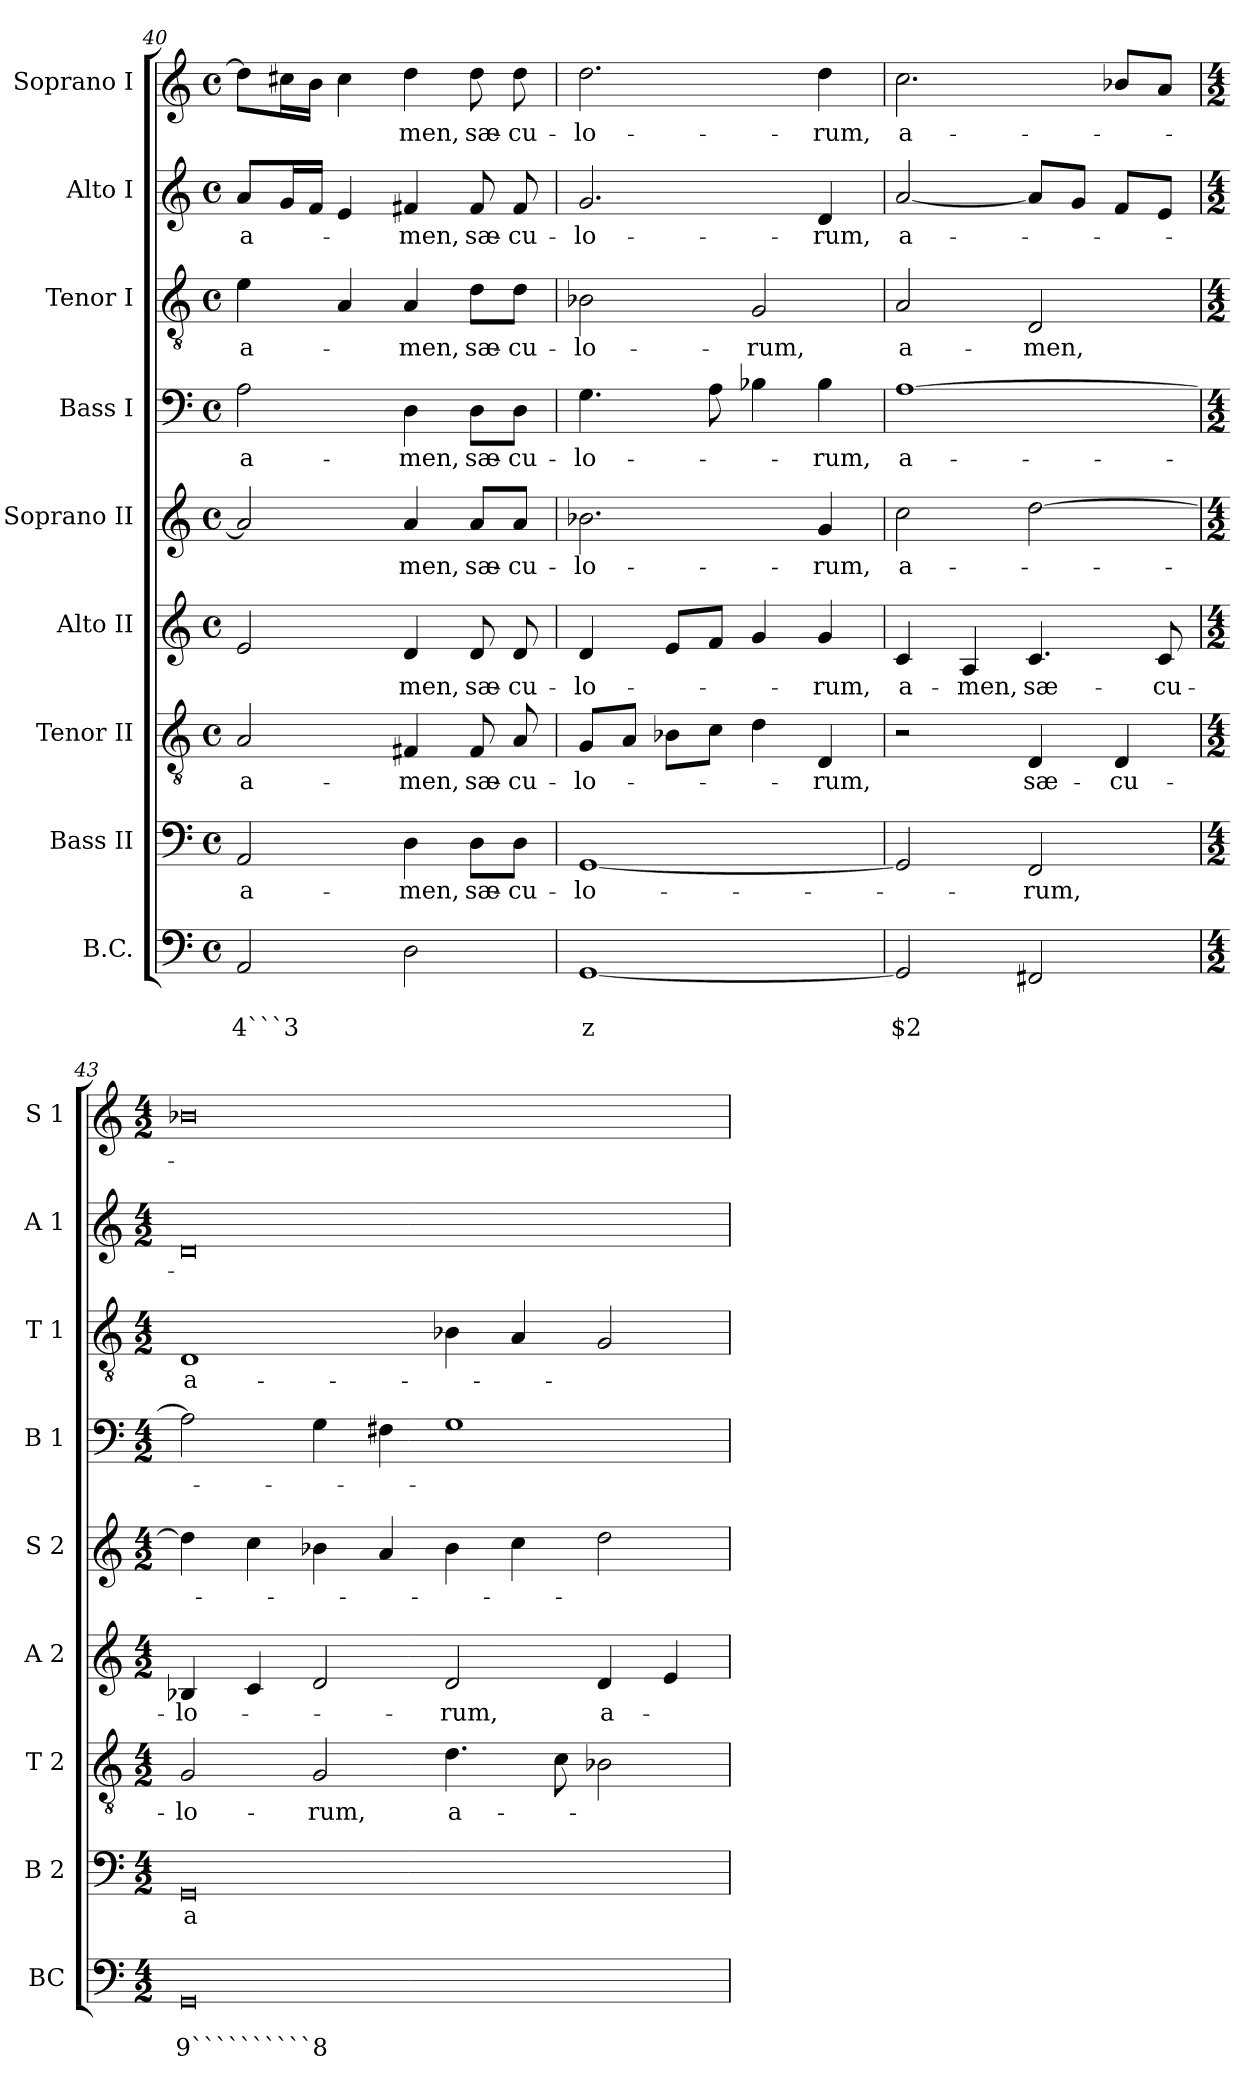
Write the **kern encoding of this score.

**kern	**text	**text	**kern	**text	**kern	**text	**kern	**text	**kern	**text	**kern	**text	**kern	**text	**kern	**text	**kern	**text
*part9	*part9	*part9	*part8	*part8	*part7	*part7	*part6	*part6	*part5	*part5	*part4	*part4	*part3	*part3	*part2	*part2	*part1	*part1
*staff9	*staff9	*staff9	*staff8	*staff8	*staff7	*staff7	*staff6	*staff6	*staff5	*staff5	*staff4	*staff4	*staff3	*staff3	*staff2	*staff2	*staff1	*staff1
*I"B.C.	*	*	*I"Bass II	*	*I"Tenor II	*	*I"Alto II	*	*I"Soprano II	*	*I"Bass I	*	*I"Tenor I	*	*I"Alto I	*	*I"Soprano I	*
*I'BC	*	*	*I'B 2	*	*I'T 2	*	*I'A 2	*	*I'S 2	*	*I'B 1	*	*I'T 1	*	*I'A 1	*	*I'S 1	*
*clefF4	*	*	*clefF4	*	*clefGv2	*	*clefG2	*	*clefG2	*	*clefF4	*	*clefGv2	*	*clefG2	*	*clefG2	*
*k[]	*	*	*k[]	*	*k[]	*	*k[]	*	*k[]	*	*k[]	*	*k[]	*	*k[]	*	*k[]	*
*C:	*	*	*C:	*	*C:	*	*C:	*	*C:	*	*C:	*	*C:	*	*C:	*	*C:	*
*M4/4	*	*	*M4/4	*	*M4/4	*	*M4/4	*	*M4/4	*	*M4/4	*	*M4/4	*	*M4/4	*	*M4/4	*
*met(c)	*	*	*met(c)	*	*met(c)	*	*met(c)	*	*met(c)	*	*met(c)	*	*met(c)	*	*met(c)	*	*met(c)	*
=40	=40	=40	=40	=40	=40	=40	=40	=40	=40	=40	=40	=40	=40	=40	=40	=40	=40	=40
!	!	!LO:LY:b	!	!LO:LY:b	!	!LO:LY:b	!	!	!	!	!	!LO:LY:b	!	!LO:LY:b	!	!LO:LY:b	!	!
2AA/	.	4```3	2AA/	a-	2A/	a-	2e/	.	2a/]	.	2A\	a-	4e\	a-	8a/L	a-	8dd\L]	.
.	.	.	.	.	.	.	.	.	.	.	.	.	.	.	16g/L	.	16cc#X\L	.
.	.	.	.	.	.	.	.	.	.	.	.	.	.	.	16f/JJ	.	16b\JJ	.
.	.	.	.	.	.	.	.	.	.	.	.	.	4A/	.	4e/	.	4cc#\	.
!	!	!	!	!LO:LY:b	!	!LO:LY:b	!	!LO:LY:b	!	!LO:LY:b	!	!LO:LY:b	!	!LO:LY:b	!	!LO:LY:b	!	!LO:LY:b
2D\	.	.	4D\	-men,	4F#X/	-men,	4d/	-men,	4a/	-men,	4D\	-men,	4A/	-men,	4f#X/	-men,	4dd\	-men,
!	!	!	!	!LO:LY:b	!	!LO:LY:b	!	!LO:LY:b	!	!LO:LY:b	!	!LO:LY:b	!	!LO:LY:b	!	!LO:LY:b	!	!LO:LY:b
.	.	.	8D\L	sæ-	8F#/	sæ-	8d/	sæ-	8a/L	sæ-	8D\L	sæ-	8d\L	sæ-	8f#/	sæ-	8dd\	sæ-
!	!	!	!	!LO:LY:b	!	!LO:LY:b	!	!LO:LY:b	!	!LO:LY:b	!	!LO:LY:b	!	!LO:LY:b	!	!LO:LY:b	!	!LO:LY:b
.	.	.	8D\J	-cu-	8A/	-cu-	8d/	-cu-	8a/J	-cu-	8D\J	-cu-	8d\J	-cu-	8f#/	-cu-	8dd\	-cu-
!!LO:PB:g=z
=41	=41	=41	=41	=41	=41	=41	=41	=41	=41	=41	=41	=41	=41	=41	=41	=41	=41	=41
!	!	!LO:LY:b	!	!LO:LY:b	!	!LO:LY:b	!	!LO:LY:b	!	!LO:LY:b	!	!LO:LY:b	!	!LO:LY:b	!	!LO:LY:b	!	!LO:LY:b
[1GG	.	z	[1GG	-lo-	8G/L	-lo-	4d/	-lo-	2.b-X\	-lo-	4.G\	-lo-	2B-X\	-lo-	2.g/	-lo-	2.dd\	-lo-
.	.	.	.	.	8A/J	.	.	.	.	.	.	.	.	.	.	.	.	.
.	.	.	.	.	8B-X\L	.	8e/L	.	.	.	.	.	.	.	.	.	.	.
.	.	.	.	.	8c\J	.	8f/J	.	.	.	8A\	.	.	.	.	.	.	.
!	!	!	!	!	!	!	!	!	!	!	!	!	!	!LO:LY:b	!	!	!	!
.	.	.	.	.	4d\	.	4g/	.	.	.	4B-X\	.	2G/	-rum,	.	.	.	.
!	!	!	!	!	!	!LO:LY:b	!	!LO:LY:b	!	!LO:LY:b	!	!LO:LY:b	!	!	!	!LO:LY:b	!	!LO:LY:b
.	.	.	.	.	4D/	-rum,	4g/	-rum,	4g/	-rum,	4B-\	-rum,	.	.	4d/	-rum,	4dd\	-rum,
=42	=42	=42	=42	=42	=42	=42	=42	=42	=42	=42	=42	=42	=42	=42	=42	=42	=42	=42
!	!	!LO:LY:b	!	!	!	!	!	!LO:LY:b	!	!LO:LY:b	!	!LO:LY:b	!	!LO:LY:b	!	!LO:LY:b	!	!LO:LY:b
2GG/]	.	$2	2GG/]	.	2r	.	4c/	a-	2cc\	a-	[1A	a-	2A/	a-	[2a/	a-	2.cc\	a-
!	!	!	!	!	!	!	!	!LO:LY:b	!	!	!	!	!	!	!	!	!	!
.	.	.	.	.	.	.	4A/	-men,	.	.	.	.	.	.	.	.	.	.
!	!	!	!	!LO:LY:b	!	!LO:LY:b	!	!LO:LY:b	!	!	!	!	!	!LO:LY:b	!	!	!	!
2FF#X/	.	.	2FF/	-rum,	4D/	sæ-	4.c/	sæ-	[2dd\	.	.	.	2D/	-men,	8a/L]	.	.	.
.	.	.	.	.	.	.	.	.	.	.	.	.	.	.	8g/J	.	.	.
!	!	!	!	!	!	!LO:LY:b	!	!	!	!	!	!	!	!	!	!	!	!
.	.	.	.	.	4D/	-cu-	.	.	.	.	.	.	.	.	8f/L	.	8b-X/L	.
!	!	!	!	!	!	!	!	!LO:LY:b	!	!	!	!	!	!	!	!	!	!
.	.	.	.	.	.	.	8c/	-cu-	.	.	.	.	.	.	8e/J	.	8a/J	.
=43	=43	=43	=43	=43	=43	=43	=43	=43	=43	=43	=43	=43	=43	=43	=43	=43	=43	=43
*M4/2	*	*	*M4/2	*	*M4/2	*	*M4/2	*	*M4/2	*	*M4/2	*	*M4/2	*	*M4/2	*	*M4/2	*
!	!	!LO:LY:b	!	!LO:LY:b	!	!LO:LY:b	!	!LO:LY:b	!	!	!	!	!	!LO:LY:b	!	!	!	!
0GG	.	9``````````8	0GG	a-	2G/	-lo-	4B-X/	-lo-	4dd\]	.	2A\]	.	1D	a-	0d	.	0b-X	.
.	.	.	.	.	.	.	4c/	.	4cc\	.	.	.	.	.	.	.	.	.
!	!	!	!	!	!	!LO:LY:b	!	!	!	!	!	!	!	!	!	!	!	!
.	.	.	.	.	2G/	-rum,	2d/	.	4b-X\	.	4G\	.	.	.	.	.	.	.
.	.	.	.	.	.	.	.	.	4a/	.	4F#X\	.	.	.	.	.	.	.
!	!	!	!	!	!	!LO:LY:b	!	!LO:LY:b	!	!	!	!	!	!	!	!	!	!
.	.	.	.	.	4.d\	a-	2d/	-rum,	4b-\	.	1G	.	4B-X\	.	.	.	.	.
.	.	.	.	.	.	.	.	.	4cc\	.	.	.	4A/	.	.	.	.	.
.	.	.	.	.	8c\	.	.	.	.	.	.	.	.	.	.	.	.	.
!	!	!	!	!	!	!	!	!LO:LY:b	!	!	!	!	!	!	!	!	!	!
.	.	.	.	.	2B-X\	.	4d/	a-	2dd\	.	.	.	2G/	.	.	.	.	.
.	.	.	.	.	.	.	4e/	.	.	.	.	.	.	.	.	.	.	.
=	=	=	=	=	=	=	=	=	=	=	=	=	=	=	=	=	=	=
*-	*-	*-	*-	*-	*-	*-	*-	*-	*-	*-	*-	*-	*-	*-	*-	*-	*-	*-
